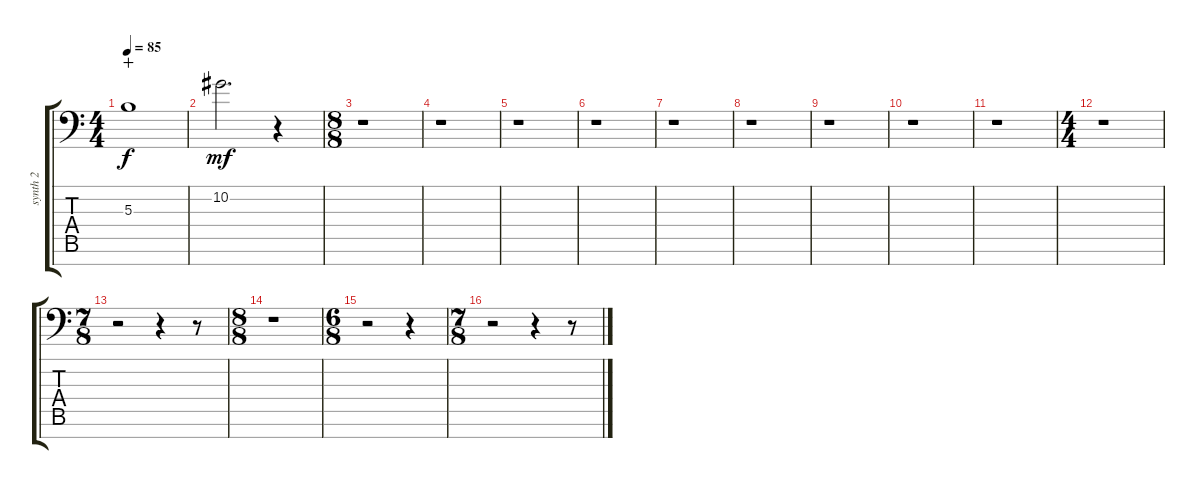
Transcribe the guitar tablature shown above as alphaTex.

\track ("synth 2" "synth 2") {instrument pad4choir}
\staff {score tabs}
\tuning (Eb4 Bb3 Gb3 Db3 Ab2 Eb2 C-1) {hide}
\ts (4 4)
\tempo 85
\clef f4
\ks c
5.3.1{dy f wahc} |
10.2.2{d dy mf} r.4 |
\ts (8 8)
r.1 |
r.1 |
r.1 |
r.1 |
r.1 |
r.1 |
r.1 |
r.1 |
r.1 |
\ts (4 4)
r.1 |
\ts (7 8)
r.2 r.4 r.8 |
\ts (8 8)
r.1 |
\ts (6 8)
r.2 r.4 |
\ts (7 8)
r.2 r.4 r.8
